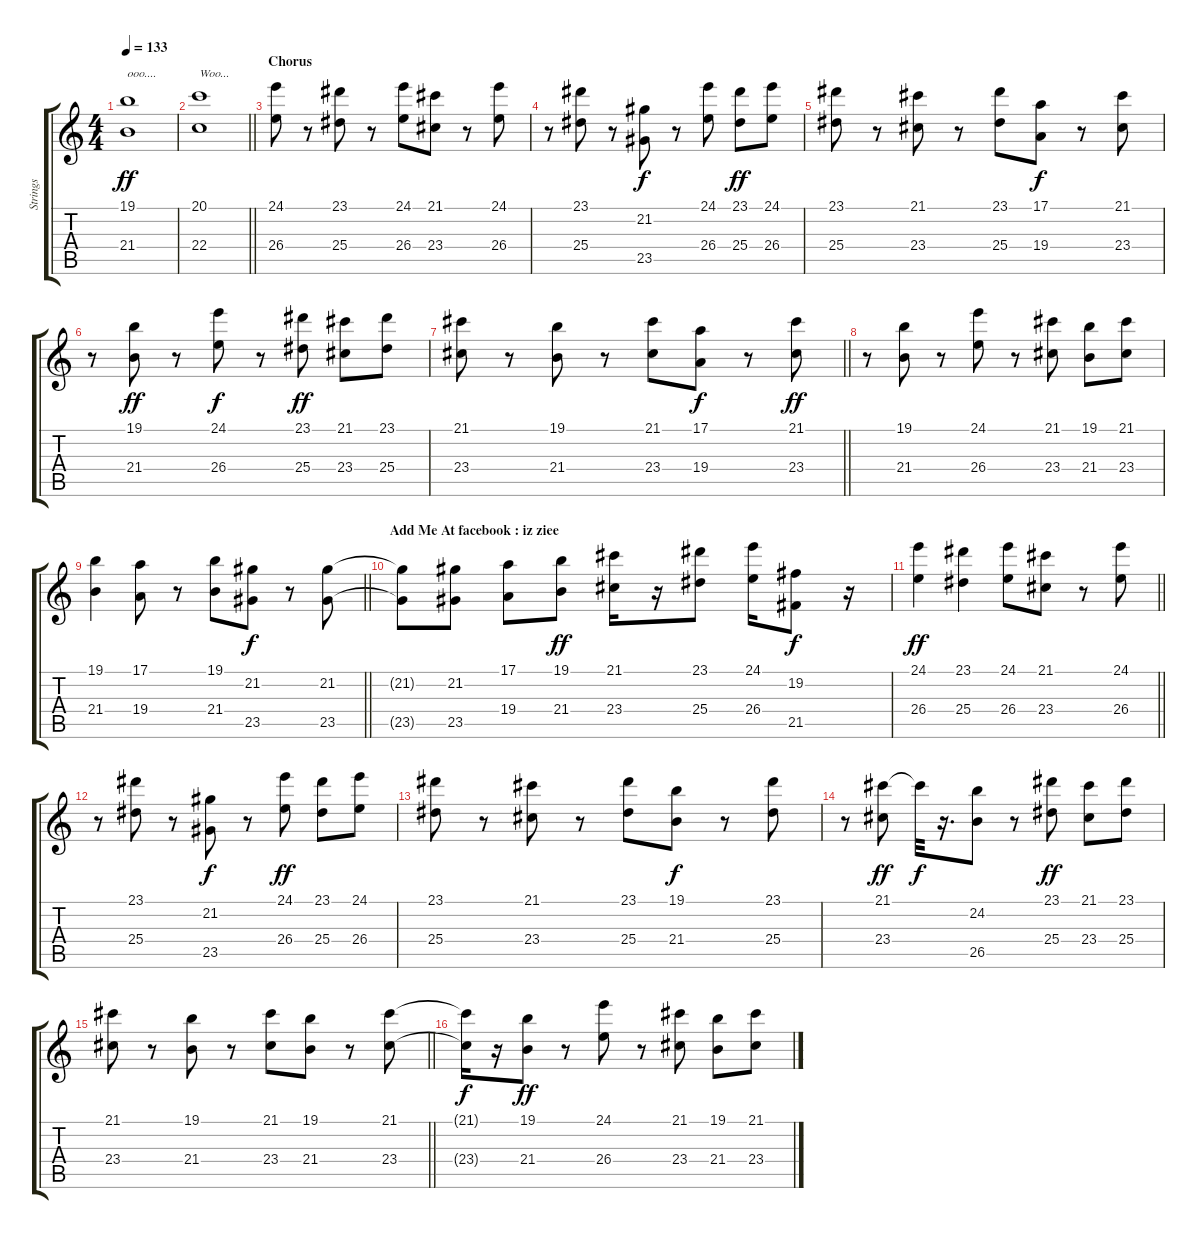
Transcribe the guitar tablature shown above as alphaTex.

\track ("Strings" "Strings") {instrument stringensemble1}
\staff {score tabs}
\tuning (E4 B3 G3 D3 A2 E2) {hide}
\ts (4 4)
\tempo 133
\clef g2
\ks c
(19.1 21.4).1{txt "ooo...." dy ff} |
\barLineRight lightlight
(20.1 22.4).1{txt "Woo..."} |
\section ("" "Chorus")
(24.1 26.4).8 r.8 (23.1 25.4).8 r.8 (24.1 26.4).8 (21.1 23.4).8 r.8 (24.1 26.4).8 |
r.8 (23.1 25.4).8 r.8 (21.2 23.5).8{dy f} r.8 (24.1 26.4).8 (23.1 25.4).8{dy ff} (24.1 26.4).8 |
(23.1 25.4).8 r.8 (21.1 23.4).8 r.8 (23.1 25.4).8 (17.1 19.4).8{dy f} r.8 (21.1 23.4).8 |
r.8 (19.1 21.4).8{dy ff} r.8 (24.1 26.4).8{dy f} r.8 (23.1 25.4).8{dy ff} (21.1 23.4).8 (23.1 25.4).8 |
\barLineRight lightlight
(21.1 23.4).8 r.8 (19.1 21.4).8 r.8 (21.1 23.4).8 (17.1 19.4).8{dy f} r.8 (21.1 23.4).8{dy ff} |
r.8 (19.1 21.4).8 r.8 (24.1 26.4).8 r.8 (21.1 23.4).8 (19.1 21.4).8 (21.1 23.4).8 |
\barLineRight lightlight
(19.1 21.4).4 (17.1 19.4).8 r.8 (19.1 21.4).8 (21.2 23.5).8{dy f} r.8 (21.2 23.5).8 |
\section ("" "Add Me At facebook : iz ziee")
(21.2{t} 23.5{t}).8 (21.2 23.5).8 (17.1 19.4).8 (19.1 21.4).8{dy ff} (21.1 23.4).16 r.16 (23.1 25.4).8 (24.1 26.4).16 (19.2 21.5).8{dy f} r.16 |
\barLineRight lightlight
(24.1 26.4).4{dy ff} (23.1 25.4).4 (24.1 26.4).8 (21.1 23.4).8 r.8 (24.1 26.4).8 |
r.8 (23.1 25.4).8 r.8 (21.2 23.5).8{dy f} r.8 (24.1 26.4).8{dy ff} (23.1 25.4).8 (24.1 26.4).8 |
(23.1 25.4).8 r.8 (21.1 23.4).8 r.8 (23.1 25.4).8 (19.1 21.4).8{dy f} r.8 (23.1 25.4).8 |
r.8 (21.1 23.4).8{dy ff} 21.1{t}.32{dy f} r.16{d} (24.2 26.5).8 r.8 (23.1 25.4).8{dy ff} (21.1 23.4).8 (23.1 25.4).8 |
\barLineRight lightlight
(21.1 23.4).8 r.8 (19.1 21.4).8 r.8 (21.1 23.4).8 (19.1 21.4).8 r.8 (21.1 23.4).8 |
(21.1{t} 23.4{t}).16{dy f} r.16 (19.1 21.4).8{dy ff} r.8 (24.1 26.4).8 r.8 (21.1 23.4).8 (19.1 21.4).8 (21.1 23.4).8
